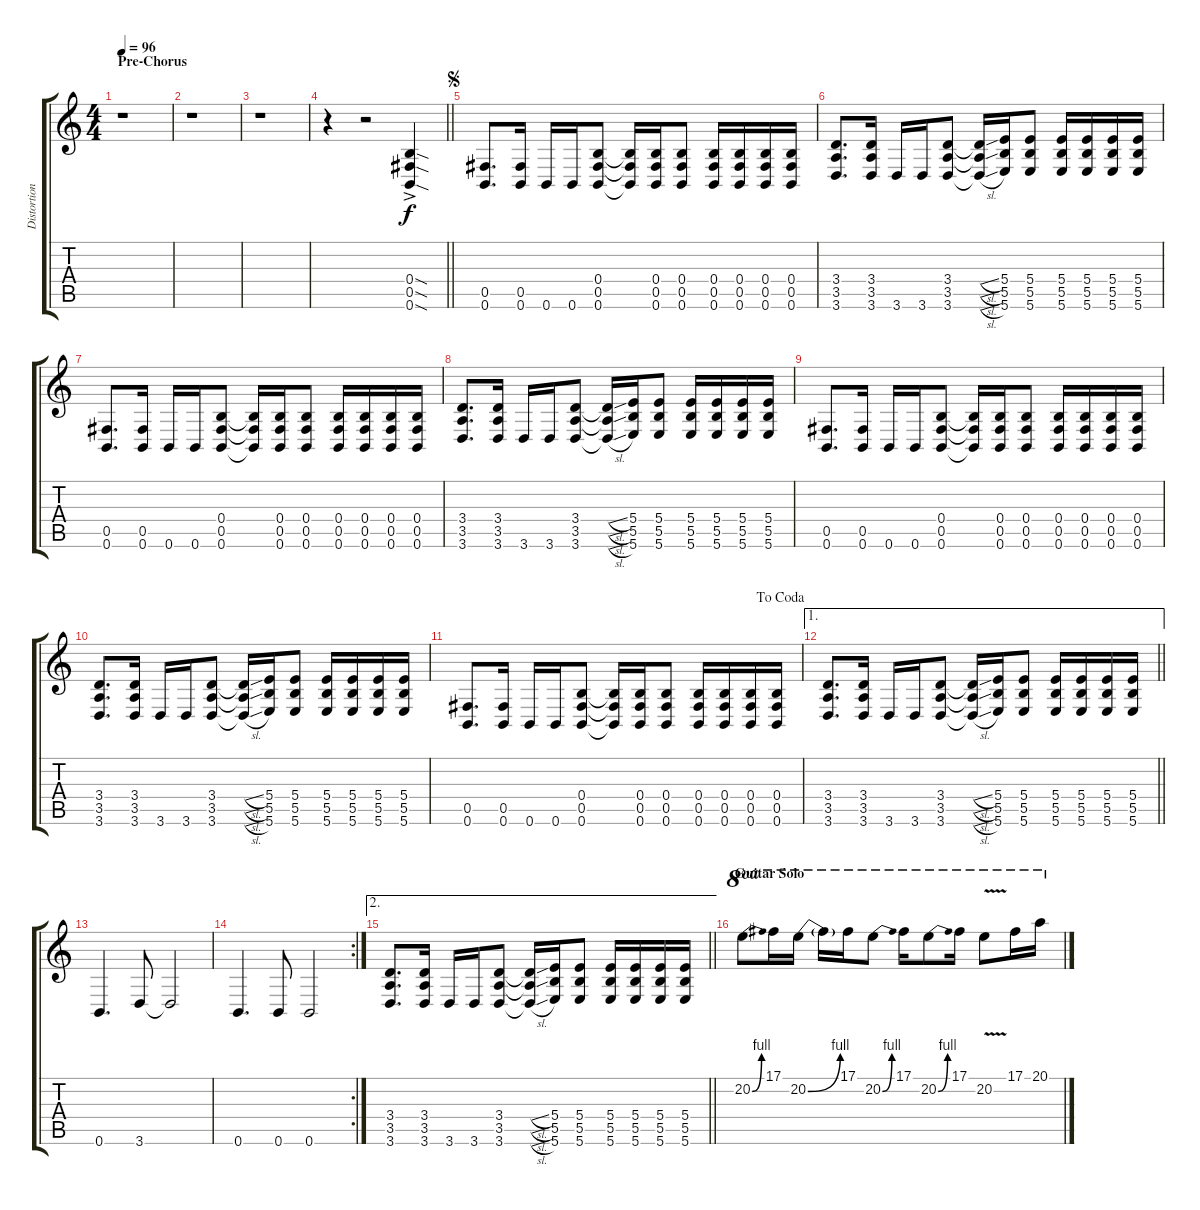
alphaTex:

\track ("Distortion" "Distortion") {instrument distortionguitar}
\staff {score tabs}
\tuning (Db4 Ab3 E3 B2 Gb2 B1) {hide}
\ts (4 4)
\section ("" "Pre-Chorus")
\tempo 96
\clef g2
\ks c
r.1{dy mf} |
r.1 |
r.1 |
\barLineRight lightlight
r.4 r.2 (0.4{sod ac} 0.5{sod ac} 0.6{sod ac}).4{dy f} |
\jump segno
(0.5 0.6).8{d} (0.5 0.6).16 0.6.16 0.6.16 (0.4 0.5 0.6).8 (0.4{t} 0.5{t} 0.6{t}).16 (0.4 0.5 0.6).16 (0.4 0.5 0.6).8 (0.4 0.5 0.6).16 (0.4 0.5 0.6).16 (0.4 0.5 0.6).16 (0.4 0.5 0.6).16 |
(3.4 3.5 3.6).8{d} (3.4 3.5 3.6).16 3.6.16 3.6.16 (3.4 3.5 3.6).8 (3.4{sl t} 3.5{sl t} 3.6{sl t}).16 (5.4 5.5 5.6).16 (5.4 5.5 5.6).8 (5.4 5.5 5.6).16 (5.4 5.5 5.6).16 (5.4 5.5 5.6).16 (5.4 5.5 5.6).16 |
(0.5 0.6).8{d} (0.5 0.6).16 0.6.16 0.6.16 (0.4 0.5 0.6).8 (0.4{t} 0.5{t} 0.6{t}).16 (0.4 0.5 0.6).16 (0.4 0.5 0.6).8 (0.4 0.5 0.6).16 (0.4 0.5 0.6).16 (0.4 0.5 0.6).16 (0.4 0.5 0.6).16 |
(3.4 3.5 3.6).8{d} (3.4 3.5 3.6).16 3.6.16 3.6.16 (3.4 3.5 3.6).8 (3.4{sl t} 3.5{sl t} 3.6{sl t}).16 (5.4 5.5 5.6).16 (5.4 5.5 5.6).8 (5.4 5.5 5.6).16 (5.4 5.5 5.6).16 (5.4 5.5 5.6).16 (5.4 5.5 5.6).16 |
(0.5 0.6).8{d} (0.5 0.6).16 0.6.16 0.6.16 (0.4 0.5 0.6).8 (0.4{t} 0.5{t} 0.6{t}).16 (0.4 0.5 0.6).16 (0.4 0.5 0.6).8 (0.4 0.5 0.6).16 (0.4 0.5 0.6).16 (0.4 0.5 0.6).16 (0.4 0.5 0.6).16 |
(3.4 3.5 3.6).8{d} (3.4 3.5 3.6).16 3.6.16 3.6.16 (3.4 3.5 3.6).8 (3.4{sl t} 3.5{sl t} 3.6{sl t}).16 (5.4 5.5 5.6).16 (5.4 5.5 5.6).8 (5.4 5.5 5.6).16 (5.4 5.5 5.6).16 (5.4 5.5 5.6).16 (5.4 5.5 5.6).16 |
\jump dacoda
(0.5 0.6).8{d} (0.5 0.6).16 0.6.16 0.6.16 (0.4 0.5 0.6).8 (0.4{t} 0.5{t} 0.6{t}).16 (0.4 0.5 0.6).16 (0.4 0.5 0.6).8 (0.4 0.5 0.6).16 (0.4 0.5 0.6).16 (0.4 0.5 0.6).16 (0.4 0.5 0.6).16 |
\ae 1
\barLineRight lightlight
(3.4 3.5 3.6).8{d} (3.4 3.5 3.6).16 3.6.16 3.6.16 (3.4 3.5 3.6).8 (3.4{sl t} 3.5{sl t} 3.6{sl t}).16 (5.4 5.5 5.6).16 (5.4 5.5 5.6).8 (5.4 5.5 5.6).16 (5.4 5.5 5.6).16 (5.4 5.5 5.6).16 (5.4 5.5 5.6).16 |
0.6.4{d} 3.6.8 3.6{t}.2 |
\rc 2
0.6.4{d} 0.6.8 0.6.2 |
\ae 2
\barLineRight lightlight
(3.4 3.5 3.6).8{d} (3.4 3.5 3.6).16 3.6.16 3.6.16 (3.4 3.5 3.6).8 (3.4{sl t} 3.5{sl t} 3.6{sl t}).16 (5.4 5.5 5.6).16 (5.4 5.5 5.6).8 (5.4 5.5 5.6).16 (5.4 5.5 5.6).16 (5.4 5.5 5.6).16 (5.4 5.5 5.6).16 |
\section ("" "Guitar Solo")
20.2{be (bend 0 0 60 4)}.8{ot 8va} 17.1.16{ot 8va} 20.2{be (bend 0 0 60 4)}.16{ot 8va} 20.2{t}.16{ot 8va} 17.1.16{ot 8va} 20.2{be (bend 0 0 60 4)}.8{ot 8va} 17.1.16{ot 8va} 20.2{be (bend 0 0 60 4)}.8{ot 8va} 17.1.16{ot 8va} 20.2{v}.8{ot 8va} 17.1.16{ot 8va} 20.1.16{ot 8va}
